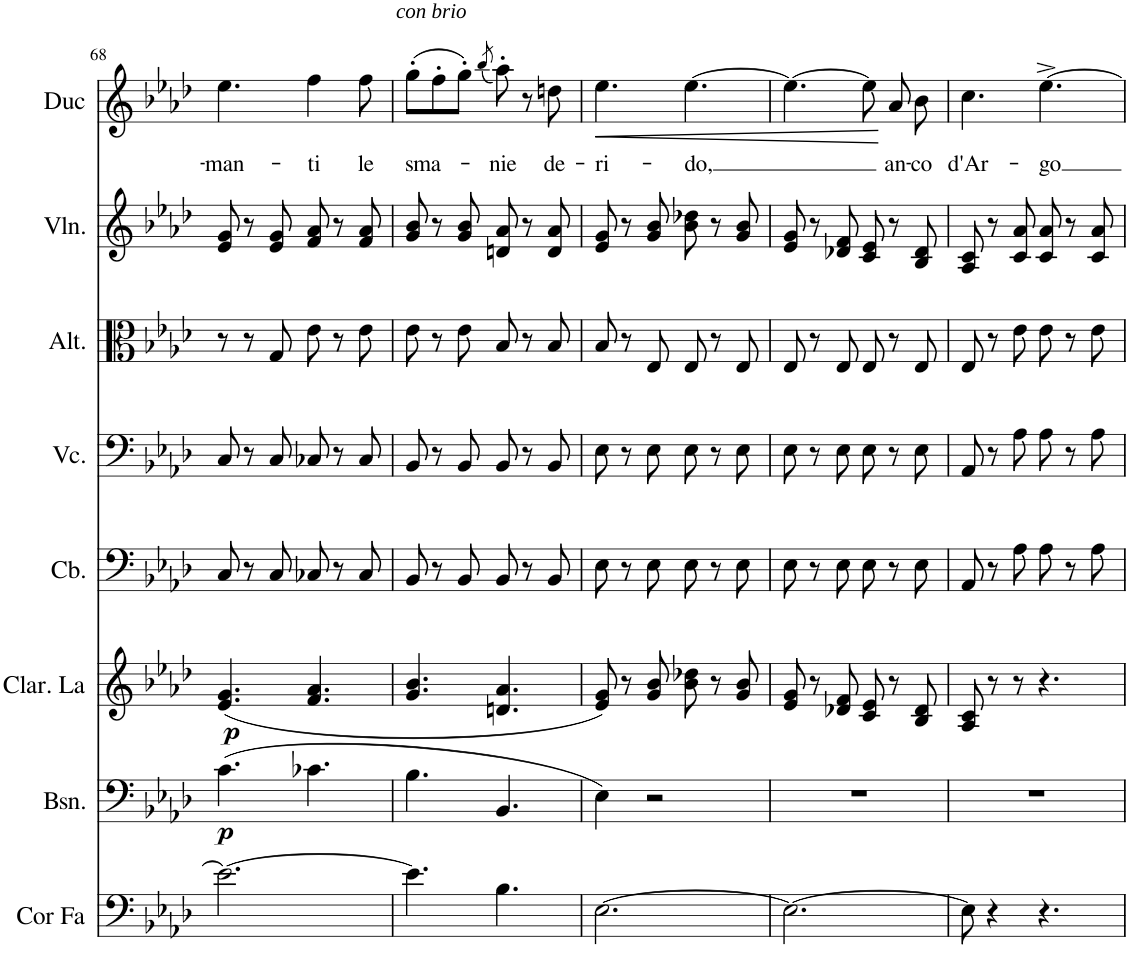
**kern	**kern	**dynam	**kern	**dynam	**kern	**kern	**kern	**kern	**kern	**text	**dynam
*part8	*part7	*part7	*part6	*part6	*part5	*part4	*part3	*part2	*part1	*part1	*part1
*staff8	*staff7	*staff7	*staff6	*staff6	*staff5	*staff4	*staff3	*staff2	*staff1	*staff1	*staff1
*I"Cor en Fa	*I"Basson	*	*I"Clarinette en La	*	*I"Contrebasse	*I"Violoncelle	*I"Alto	*I"Violon	*I"Duc	*	*
*I'Cor Fa	*I'Bsn.	*	*I'Clar. La	*	*I'Cb.	*I'Vc.	*I'Alt.	*I'Vln.	*I'Duc	*	*
!!LO:PB:g=z
*clefF4	*clefF4	*	*clefG2	*	*clefF4	*clefF4	*clefC3	*clefG2	*clefG2	*	*
*Trd4c7	*	*	*Trd1c2	*	*Trd7c12	*	*	*	*	*	*
*k[b-e-a-d-]	*k[b-e-a-d-]	*	*k[b-e-a-d-]	*	*k[b-e-a-d-]	*k[b-e-a-d-]	*k[b-e-a-d-]	*k[b-e-a-d-]	*k[b-e-a-d-]	*	*
*M6/8	*M6/8	*	*M6/8	*	*M6/8	*M6/8	*M6/8	*M6/8	*M6/8	*	*
=68	=68	=68	=68	=68	=68	=68	=68	=68	=68	=68	=68
!	!	!LO:DY:b	!	!LO:DY:b	!	!	!	!	!	!LO:LY:b	!
2.e-\_	(4.c\	p	(4.e-/ 4.g/	p	8C/	8C/	8r	8e-/ 8g/	4.ee-\	-man-	.
.	.	.	.	.	8r	8r	8r	8r	.	.	.
.	.	.	.	.	8C/	8C/	8G/	8e-/ 8g/	.	.	.
!	!	!	!	!	!	!	!	!	!	!LO:LY:b	!
.	4.c-X\	.	4.f/ 4.a-/	.	8C-X/	8C-X/	8e-\	8f/ 8a-/	4ff\	-ti	.
.	.	.	.	.	8r	8r	8r	8r	.	.	.
!	!	!	!	!	!	!	!	!	!	!LO:LY:b	!
.	.	.	.	.	8C-/	8C-/	8e-\	8f/ 8a-/	8ff\	le	.
=69	=69	=69	=69	=69	=69	=69	=69	=69	=69	=69	=69
!	!	!	!	!	!	!	!	!	!LO:TX:a:i:t=con brio	!	!
!	!	!	!	!	!	!	!	!	!	!LO:LY:b	!
4.e-\]	4.B-\	.	4.g/ 4.b-/	.	8BB-/	8BB-/	8e-\	8g/ 8b-/	(8gg'\L	sma-	.
.	.	.	.	.	8r	8r	8r	8r	8ff'\	.	.
.	.	.	.	.	8BB-/	8BB-/	8e-\	8g/ 8b-/	8gg'\J)	.	.
.	.	.	.	.	.	.	.	.	(8qbb-/	.	.
!	!	!	!	!	!	!	!	!	!	!LO:LY:b	!
4.B-\	4.BB-/	.	4.dn/ 4.a-/	.	8BB-/	8BB-/	8B-/	8dn/ 8a-/	8aa-'\)	-nie	.
.	.	.	.	.	8r	8r	8r	8r	8r	.	.
!	!	!	!	!	!	!	!	!	!	!LO:LY:b	!
.	.	.	.	.	8BB-/	8BB-/	8B-/	8d/ 8a-/	8ddn\	de-	.
=70	=70	=70	=70	=70	=70	=70	=70	=70	=70	=70	=70
!	!	!	!	!	!	!	!	!	!	!LO:LY:b	!LO:HP:b
[2.E-\	4E-\)	.	8e-/ 8g/)	.	8E-\	8E-\	8B-/	8e-/ 8g/	4.ee-\	-ri-	<
.	.	.	8r	.	8r	8r	8r	8r	.	.	.
.	2r	.	8g/ 8b-/	.	8E-\	8E-\	8E-/	8g/ 8b-/	.	.	.
!	!	!	!	!	!	!	!	!	!	!LO:LY:b	!
.	.	.	8b-\ 8dd-X\	.	8E-\	8E-\	8E-/	8b-\ 8dd-X\	[4.ee-\	-do,	.
.	.	.	8r	.	8r	8r	8r	8r	.	.	.
.	.	.	8g/ 8b-/	.	8E-\	8E-\	8E-/	8g/ 8b-/	.	.	.
=71	=71	=71	=71	=71	=71	=71	=71	=71	=71	=71	=71
2.E-\_	2.r	.	8e-/ 8g/	.	8E-\	8E-\	8E-/	8e-/ 8g/	4.ee-\_	.	.
.	.	.	8r	.	8r	8r	8r	8r	.	.	.
.	.	.	8d-X/ 8f/	.	8E-\	8E-\	8E-/	8d-X/ 8f/	.	.	.
.	.	.	8c/ 8e-/	.	8E-\	8E-\	8E-/	8c/ 8e-/	8ee-\]	.	.
!	!	!	!	!	!	!	!	!	!	!LO:LY:b	!
.	.	.	8r	.	8r	8r	8r	8r	8a-/	an-	[
!	!	!	!	!	!	!	!	!	!	!LO:LY:b	!
.	.	.	8B-/ 8d-/	.	8E-\	8E-\	8E-/	8B-/ 8d-/	8b-\	-co	.
=72	=72	=72	=72	=72	=72	=72	=72	=72	=72	=72	=72
!	!	!	!	!	!	!	!	!	!	!LO:LY:b	!
8E-\]	2.r	.	8A-/ 8c/	.	8AA-/	8AA-/	8E-/	8A-/ 8c/	4.cc\	d'Ar-	.
4r	.	.	8r	.	8r	8r	8r	8r	.	.	.
.	.	.	8r	.	8A-\	8A-\	8e-\	8c/ 8a-/	.	.	.
!	!	!	!	!	!	!	!	!	!	!LO:LY:b	!
4.r	.	.	4.r	.	8A-\	8A-\	8e-\	8c/ 8a-/	[4.ee-^\	-go	.
.	.	.	.	.	8r	8r	8r	8r	.	.	.
.	.	.	.	.	8A-\	8A-\	8e-\	8c/ 8a-/	.	.	.
=	=	=	=	=	=	=	=	=	=	=	=
*-	*-	*-	*-	*-	*-	*-	*-	*-	*-	*-	*-
